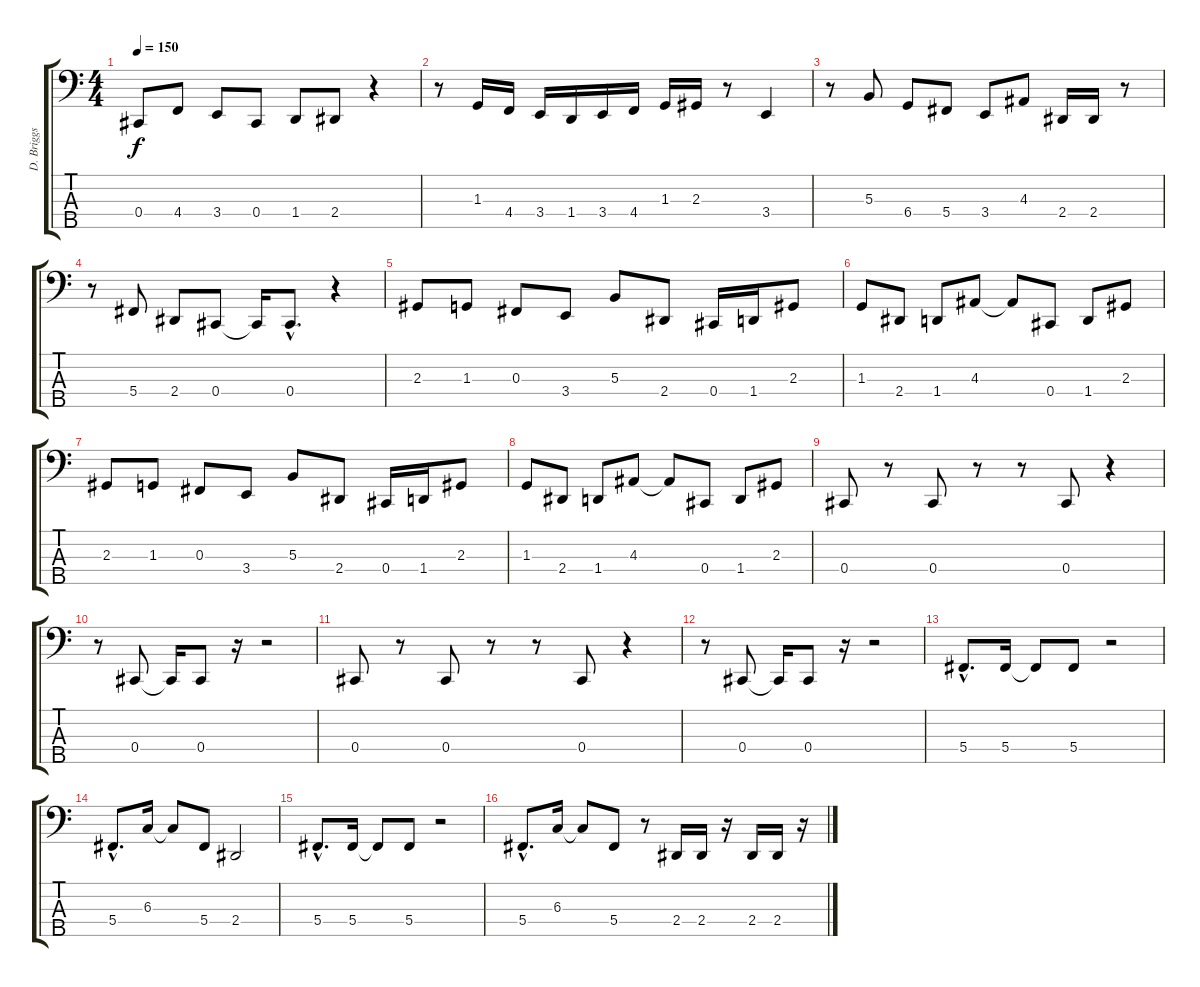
\track ("D. Briggs Bass" "D. Briggs ") {instrument electricbassfinger}
\staff {score tabs}
\tuning (E2 B1 Gb1 Db1 Ab0) {hide}
\ts (4 4)
\tempo 150
\clef f4
\ks c
0.4.8{dy f} 4.4.8 3.4.8 0.4.8 1.4.8 2.4.8 r.4 |
r.8 1.3.16 4.4.16 3.4.16 1.4.16 3.4.16 4.4.16 1.3.16 2.3.16 r.8 3.4.4 |
r.8 5.3.8 6.4.8 5.4.8 3.4.8 4.3.8 2.4.16 2.4.16 r.8 |
r.8 5.4.8 2.4.8 0.4.8 0.4{t}.16 0.4{hac}.8{d} r.4 |
2.3.8 1.3.8 0.3.8 3.4.8 5.3.8 2.4.8 0.4.16 1.4.16 2.3.8 |
1.3.8 2.4.8 1.4.8 4.3.8 4.3{t}.8 0.4.8 1.4.8 2.3.8 |
2.3.8 1.3.8 0.3.8 3.4.8 5.3.8 2.4.8 0.4.16 1.4.16 2.3.8 |
1.3.8 2.4.8 1.4.8 4.3.8 4.3{t}.8 0.4.8 1.4.8 2.3.8 |
0.4.8 r.8 0.4.8 r.8 r.8 0.4.8 r.4 |
r.8 0.4.8 0.4{t}.16 0.4.8 r.16 r.2 |
0.4.8 r.8 0.4.8 r.8 r.8 0.4.8 r.4 |
r.8 0.4.8 0.4{t}.16 0.4.8 r.16 r.2 |
5.4{hac}.8{d} 5.4.16 5.4{t}.8 5.4.8 r.2 |
5.4{hac}.8{d} 6.3.16 6.3{t}.8 5.4.8 2.4.2 |
5.4{hac}.8{d} 5.4.16 5.4{t}.8 5.4.8 r.2 |
5.4{hac}.8{d} 6.3.16 6.3{t}.8 5.4.8 r.8 2.4.16 2.4.16 r.16 2.4.16 2.4.16 r.16
